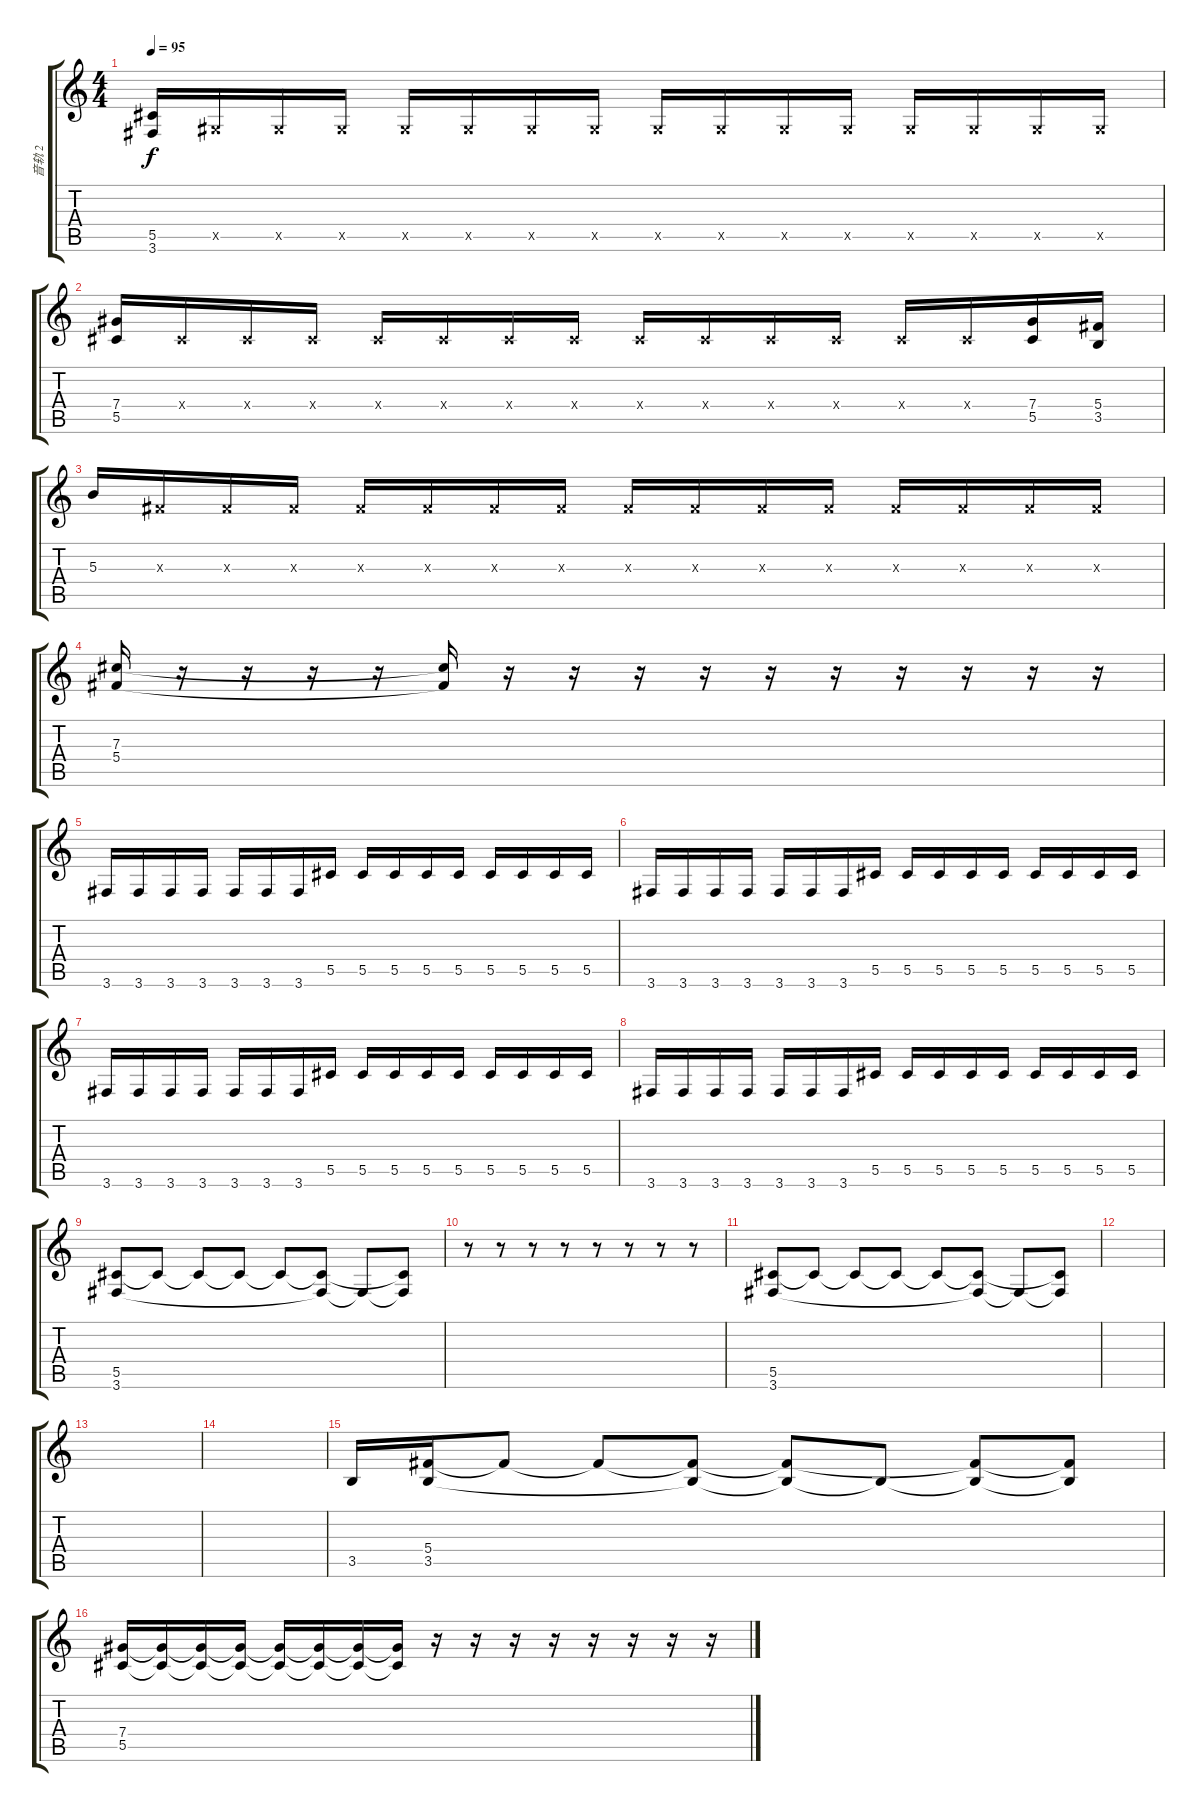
\track ("音轨 2" "音轨 2") {instrument distortionguitar}
\staff {score tabs}
\tuning (Eb4 Bb3 Gb3 Db3 Ab2 Eb2) {hide}
\ts (4 4)
\tempo 95
\clef g2
\ks c
(5.5 3.6).16{dy f} 0.5{x}.16 0.5{x}.16 0.5{x}.16 0.5{x}.16 0.5{x}.16 0.5{x}.16 0.5{x}.16 0.5{x}.16 0.5{x}.16 0.5{x}.16 0.5{x}.16 0.5{x}.16 0.5{x}.16 0.5{x}.16 0.5{x}.16 |
(7.4 5.5).16 0.4{x}.16 0.4{x}.16 0.4{x}.16 0.4{x}.16 0.4{x}.16 0.4{x}.16 0.4{x}.16 0.4{x}.16 0.4{x}.16 0.4{x}.16 0.4{x}.16 0.4{x}.16 0.4{x}.16 (7.4 5.5).16 (5.4 3.5).16 |
5.3.16 0.3{x}.16 0.3{x}.16 0.3{x}.16 0.3{x}.16 0.3{x}.16 0.3{x}.16 0.3{x}.16 0.3{x}.16 0.3{x}.16 0.3{x}.16 0.3{x}.16 0.3{x}.16 0.3{x}.16 0.3{x}.16 0.3{x}.16 |
(7.3 5.4).16 r.16 r.16 r.16 r.16 (7.3{t} 5.4{t}).16 r.16 r.16 r.16 r.16 r.16 r.16 r.16 r.16 r.16 r.16 |
3.6.16 3.6.16 3.6.16 3.6.16 3.6.16 3.6.16 3.6.16 5.5.16 5.5.16 5.5.16 5.5.16 5.5.16 5.5.16 5.5.16 5.5.16 5.5.16 |
3.6.16 3.6.16 3.6.16 3.6.16 3.6.16 3.6.16 3.6.16 5.5.16 5.5.16 5.5.16 5.5.16 5.5.16 5.5.16 5.5.16 5.5.16 5.5.16 |
3.6.16 3.6.16 3.6.16 3.6.16 3.6.16 3.6.16 3.6.16 5.5.16 5.5.16 5.5.16 5.5.16 5.5.16 5.5.16 5.5.16 5.5.16 5.5.16 |
3.6.16 3.6.16 3.6.16 3.6.16 3.6.16 3.6.16 3.6.16 5.5.16 5.5.16 5.5.16 5.5.16 5.5.16 5.5.16 5.5.16 5.5.16 5.5.16 |
(5.5 3.6).8{volume 8 instrument acousticguitarnylon} 5.5{t}.8 5.5{t}.8 5.5{t}.8 5.5{t}.8 (5.5{t} 3.6{t}).8 3.6{t}.8 (5.5{t} 3.6{t}).8 |
r.8 r.8 r.8 r.8 r.8 r.8 r.8 r.8 |
(5.5 3.6).8{volume 8 instrument acousticguitarnylon} 5.5{t}.8 5.5{t}.8 5.5{t}.8 5.5{t}.8 (5.5{t} 3.6{t}).8 3.6{t}.8 (5.5{t} 3.6{t}).8 |
|
|
|
3.5.16{volume 16 instrument distortionguitar} (5.4 3.5).16{volume 16} 5.4{t}.8{volume 16} 5.4{t}.8{volume 15} (5.4{t} 3.5{t}).8{volume 14} (5.4{t} 3.5{t}).8{volume 13} 3.5{t}.8{volume 12} (5.4{t} 3.5{t}).8{volume 11} (5.4{t} 3.5{t}).8 |
(7.4 5.5).16{volume 15 instrument distortionguitar} (7.4{t} 5.5{t}).16 (7.4{t} 5.5{t}).16 (7.4{t} 5.5{t}).16 (7.4{t} 5.5{t}).16 (7.4{t} 5.5{t}).16 (7.4{t} 5.5{t}).16 (7.4{t} 5.5{t}).16 r.16 r.16 r.16 r.16 r.16 r.16 r.16 r.16
